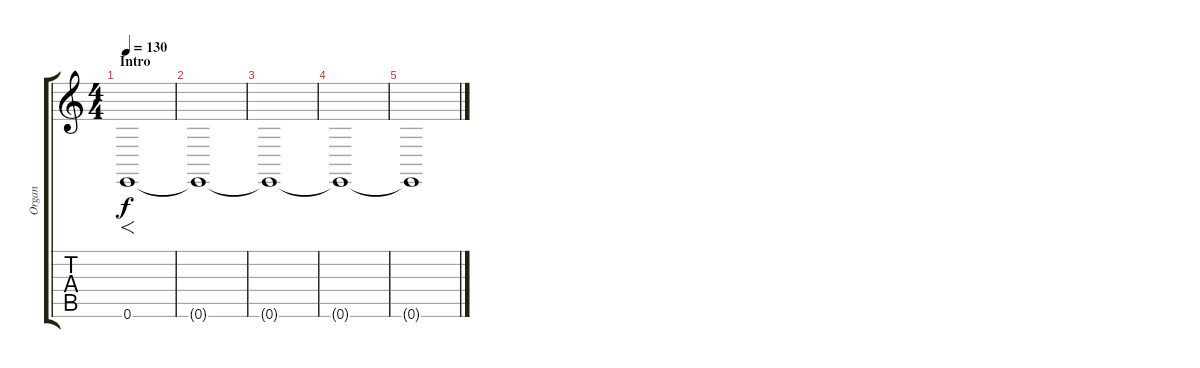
\track ("Organ" "Organ") {instrument churchorgan}
\staff {score tabs}
\tuning (E4 B3 G3 D3 A2 E2) {hide}
\ts (4 4)
\section ("" "Intro")
\tempo 130
\clef g2
\ks c
0.6.1{f dy f instrument churchorgan} |
0.6{t}.1 |
0.6{t}.1 |
0.6{t}.1 |
0.6{t}.1
